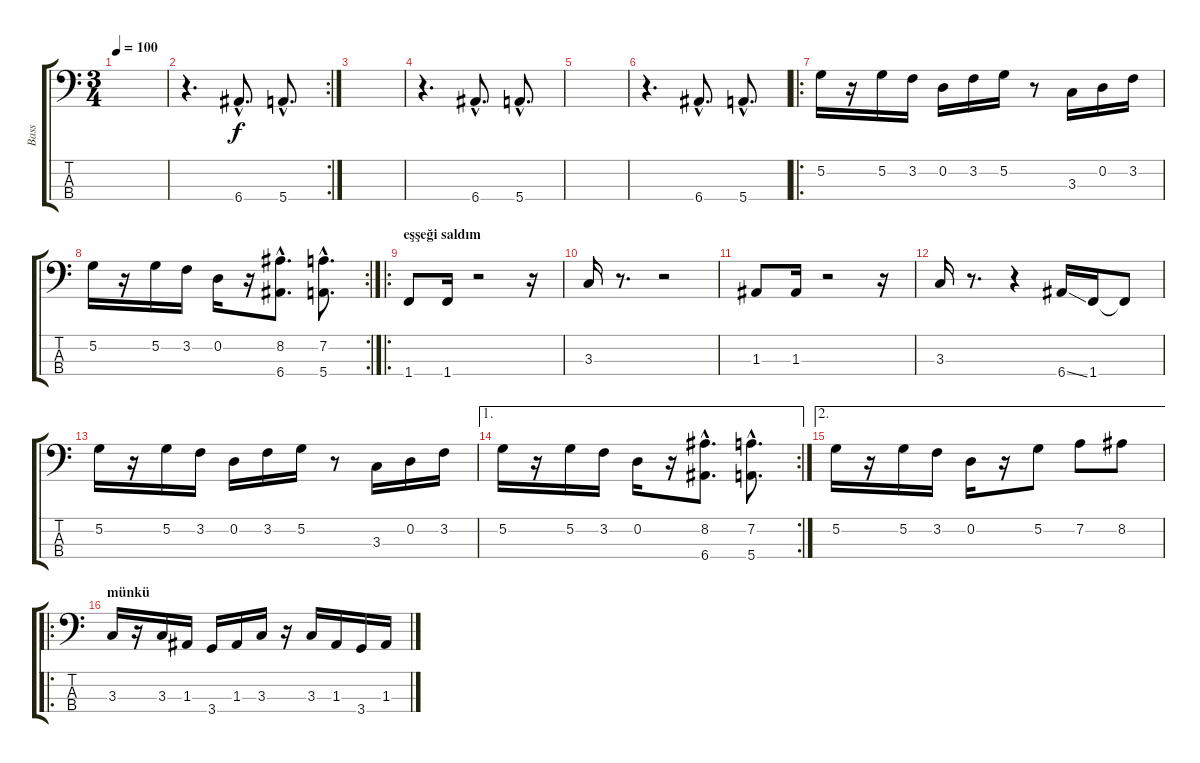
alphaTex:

\track ("Bass" "Bass") {instrument electricbasspick}
\staff {score tabs}
\tuning (G2 D2 A1 E1) {hide}
\ts (3 4)
\tempo 100
\clef f4
\ks c
|
\rc 2
r.4{d} 6.4{hac}.8{d} 5.4{hac}.8{d} |
|
r.4{d} 6.4{hac}.8{d} 5.4{hac}.8{d} |
|
r.4{d} 6.4{hac}.8{d} 5.4{hac}.8{d} |
\ro
5.2.16 r.16 5.2.16 3.2.16 0.2.16 3.2.16 5.2.16 r.8 3.3.16 0.2.16 3.2.16 |
\rc 2
5.2.16 r.16 5.2.16 3.2.16 0.2.16 r.16 (8.2{hac} 6.4{hac}).8{d} (7.2{hac} 5.4{hac}).8{d} |
\ro
\section ("" "eşşeği saldım")
1.4.8 1.4.16 r.2 r.16 |
3.3.16 r.8{d} r.2 |
1.3.8 1.3.16 r.2 r.16 |
3.3.16 r.8{d} r.4 6.4{ss}.16 1.4.16 1.4{t}.8 |
5.2.16 r.16 5.2.16 3.2.16 0.2.16 3.2.16 5.2.16 r.8 3.3.16 0.2.16 3.2.16 |
\ae 1
\rc 2
5.2.16 r.16 5.2.16 3.2.16 0.2.16 r.16 (8.2{hac} 6.4{hac}).8{d} (7.2{hac} 5.4{hac}).8{d} |
\ae 2
5.2.16 r.16 5.2.16 3.2.16 0.2.16 r.16 5.2.8 7.2.8 8.2.8 |
\ro
\section ("" "münkü")
3.3.16 r.16 3.3.16 1.3.16 3.4.16 1.3.16 3.3.16 r.16 3.3.16 1.3.16 3.4.16 1.3.16
